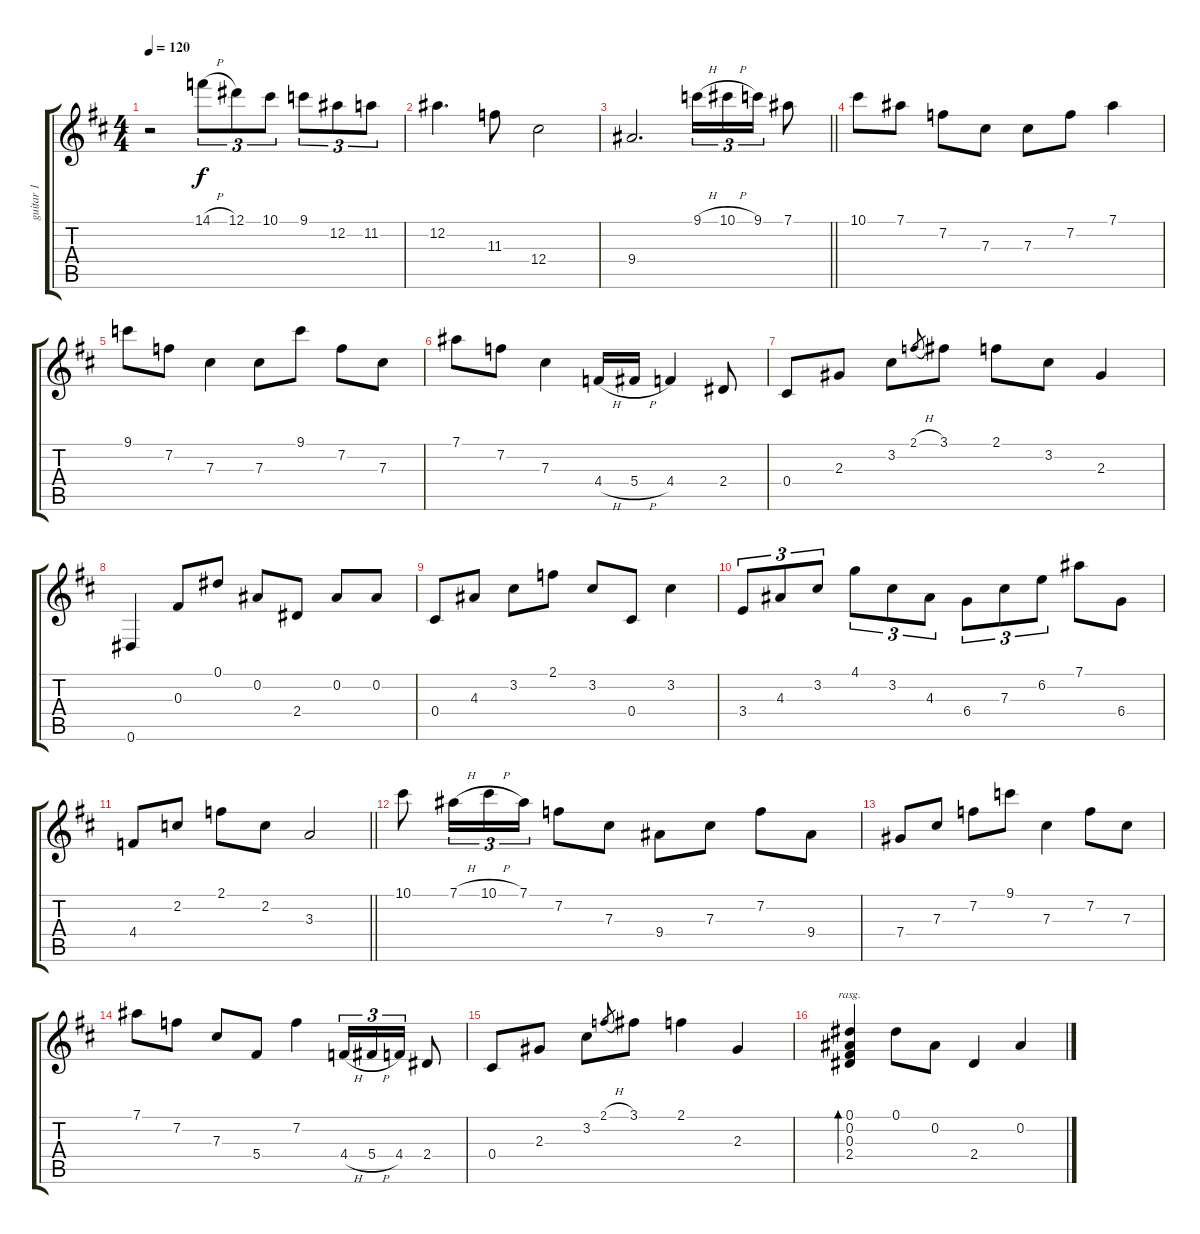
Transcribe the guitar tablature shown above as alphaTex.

\track ("guitar 1" "guitar 1") {instrument acousticguitarsteel}
\staff {score tabs}
\tuning (Eb4 Bb3 Gb3 Db3 Ab2 Eb2) {hide}
\ts (4 4)
\tempo 120
\clef g2
\ks bminor
r.2{dy f} 14.1{h}.8{tu (3 2)} 12.1.8{tu (3 2)} 10.1.8{tu (3 2)} 9.1.8{tu (3 2)} 12.2.8{tu (3 2)} 11.2.8{tu (3 2)} |
12.2.4{d} 11.3.8 12.4.2 |
\barLineRight lightlight
9.4.2{d} 9.1{h}.16{tu (3 2)} 10.1{h}.16{tu (3 2)} 9.1.16{tu (3 2)} 7.1.8 |
10.1.8 7.1.8 7.2.8 7.3.8 7.3.8 7.2.8 7.1.4 |
9.1.8 7.2.8 7.3.4 7.3.8 9.1.8 7.2.8 7.3.8 |
7.1.8 7.2.8 7.3.4 4.4{h}.16 5.4{h}.16 4.4.4 2.4.8 |
0.4.8 2.3.8 3.2.8 2.1{h}.8{gr} 3.1.8 2.1.8 3.2.8 2.3.4 |
0.6.4 0.3.8 0.1.8 0.2.8 2.4.8 0.2.8 0.2.8 |
0.4.8 4.3.8 3.2.8 2.1.8 3.2.8 0.4.8 3.2.4 |
3.4.8{tu (3 2)} 4.3.8{tu (3 2)} 3.2.8{tu (3 2)} 4.1.8{tu (3 2)} 3.2.8{tu (3 2)} 4.3.8{tu (3 2)} 6.4.8{tu (3 2)} 7.3.8{tu (3 2)} 6.2.8{tu (3 2)} 7.1.8 6.4.8 |
\barLineRight lightlight
4.4.8 2.2.8 2.1.8 2.2.8 3.3.2 |
10.1.8 7.1{h}.16{tu (3 2)} 10.1{h}.16{tu (3 2)} 7.1.16{tu (3 2)} 7.2.8 7.3.8 9.4.8 7.3.8 7.2.8 9.4.8 |
7.4.8 7.3.8 7.2.8 9.1.8 7.3.4 7.2.8 7.3.8 |
7.1.8 7.2.8 7.3.8 5.4.8 7.2.4 4.4{h}.16{tu (3 2)} 5.4{h}.16{tu (3 2)} 4.4.16{tu (3 2)} 2.4.8 |
0.4.8 2.3.8 3.2.8 2.1{h}.8{gr} 3.1.8 2.1.4 2.3.4 |
(0.1 0.2 0.3 2.4).4{bd 60 rasg ii} 0.1.8 0.2.8 2.4.4 0.2.4
